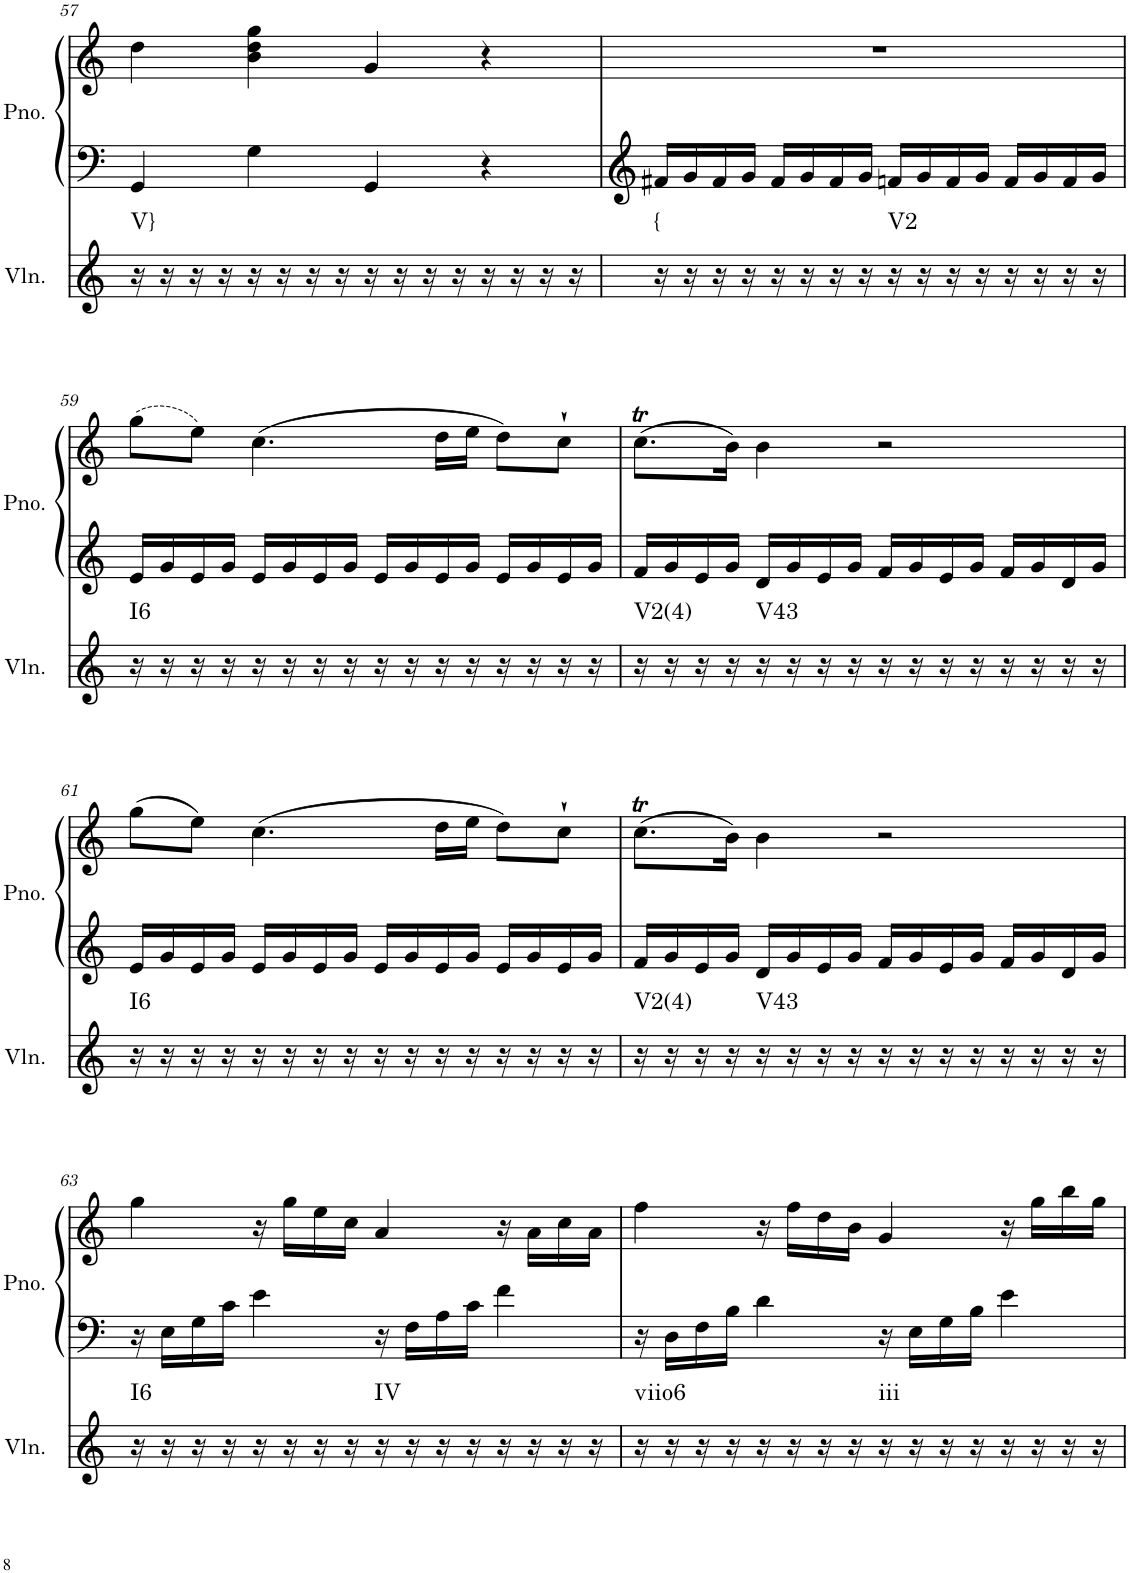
**kern	**harte	**kern	**kern
*part2	*part2	*part1	*part1
*staff3	*	*staff2	*staff1
*I"Violin	*	*I"Piano, Piano right	*
*I'Vln.	*	*I'Pno.	*
!!LO:PB:g=z
*clefG2	*	*clefF4	*clefG2
*k[]	*	*k[]	*k[]
*M4/4	*	*M4/4	*M4/4
*met(c)	*	*met(c)	*met(c)
=57	=57	=57	=57
!	!LO:H:kt=V}	!	!
16r	N	4GG/	4dd\
16r	.	.	.
16r	.	.	.
16r	.	.	.
16r	.	4G\	4b\ 4dd\ 4gg\
16r	.	.	.
16r	.	.	.
16r	.	.	.
16r	.	4GG/	4g/
16r	.	.	.
16r	.	.	.
16r	.	.	.
16r	.	4r	4r
16r	.	.	.
16r	.	.	.
16r	.	.	.
=58	=58	=58	=58
!	!LO:H:kt={	!	!
16r	N	16f#X/LL	1r
16r	.	16g/	.
16r	.	16f#/	.
16r	.	16g/JJ	.
16r	.	16f#/LL	.
16r	.	16g/	.
16r	.	16f#/	.
16r	.	16g/JJ	.
!	!LO:H:kt=V2	!	!
16r	N	16fn/LL	.
16r	.	16g/	.
16r	.	16f/	.
16r	.	16g/JJ	.
16r	.	16f/LL	.
16r	.	16g/	.
16r	.	16f/	.
16r	.	16g/JJ	.
!!LO:LB:g=z
=59	=59	=59	=59
!	!LO:H:kt=I6	!	!
16r	N	16e/LL	(8gg\L
16r	.	16g/	.
16r	.	16e/	8ee\J)
16r	.	16g/JJ	.
16r	.	16e/LL	(4.cc\
16r	.	16g/	.
16r	.	16e/	.
16r	.	16g/JJ	.
16r	.	16e/LL	.
16r	.	16g/	.
16r	.	16e/	16dd\LL
16r	.	16g/JJ	16ee\JJ
16r	.	16e/LL	8dd\L)
16r	.	16g/	.
16r	.	16e/	8cc`\J
16r	.	16g/JJ	.
=60	=60	=60	=60
!	!LO:H:kt=V2(4)	!	!
16r	N	16f/LL	(8.ccT\L
16r	.	16g/	.
16r	.	16e/	.
16r	.	16g/JJ	16b\Jk)
!	!LO:H:kt=V43	!	!
16r	N	16d/LL	4b\
16r	.	16g/	.
16r	.	16e/	.
16r	.	16g/JJ	.
16r	.	16f/LL	2r
16r	.	16g/	.
16r	.	16e/	.
16r	.	16g/JJ	.
16r	.	16f/LL	.
16r	.	16g/	.
16r	.	16d/	.
16r	.	16g/JJ	.
!!LO:LB:g=z
=61	=61	=61	=61
!	!LO:H:kt=I6	!	!
16r	N	16e/LL	(8gg\L
16r	.	16g/	.
16r	.	16e/	8ee\J)
16r	.	16g/JJ	.
16r	.	16e/LL	(4.cc\
16r	.	16g/	.
16r	.	16e/	.
16r	.	16g/JJ	.
16r	.	16e/LL	.
16r	.	16g/	.
16r	.	16e/	16dd\LL
16r	.	16g/JJ	16ee\JJ
16r	.	16e/LL	8dd\L)
16r	.	16g/	.
16r	.	16e/	8cc`\J
16r	.	16g/JJ	.
=62	=62	=62	=62
!	!LO:H:kt=V2(4)	!	!
16r	N	16f/LL	(8.ccT\L
16r	.	16g/	.
16r	.	16e/	.
16r	.	16g/JJ	16b\Jk)
!	!LO:H:kt=V43	!	!
16r	N	16d/LL	4b\
16r	.	16g/	.
16r	.	16e/	.
16r	.	16g/JJ	.
16r	.	16f/LL	2r
16r	.	16g/	.
16r	.	16e/	.
16r	.	16g/JJ	.
16r	.	16f/LL	.
16r	.	16g/	.
16r	.	16d/	.
16r	.	16g/JJ	.
!!LO:LB:g=z
=63	=63	=63	=63
!	!LO:H:kt=I6	!	!
16r	N	16r	4gg\
16r	.	16E\LL	.
16r	.	16G\	.
16r	.	16c\JJ	.
16r	.	4e\	16r
16r	.	.	16gg\LL
16r	.	.	16ee\
16r	.	.	16cc\JJ
!	!LO:H:kt=IV	!	!
16r	N	16r	4a/
16r	.	16F\LL	.
16r	.	16A\	.
16r	.	16c\JJ	.
16r	.	4f\	16r
16r	.	.	16a\LL
16r	.	.	16cc\
16r	.	.	16a\JJ
=64	=64	=64	=64
!	!LO:H:kt=viio6	!	!
16r	N	16r	4ff\
16r	.	16D\LL	.
16r	.	16F\	.
16r	.	16B\JJ	.
16r	.	4d\	16r
16r	.	.	16ff\LL
16r	.	.	16dd\
16r	.	.	16b\JJ
!	!LO:H:kt=iii	!	!
16r	N	16r	4g/
16r	.	16E\LL	.
16r	.	16G\	.
16r	.	16B\JJ	.
16r	.	4e\	16r
16r	.	.	16gg\LL
16r	.	.	16bb\
16r	.	.	16gg\JJ
=	=	=	=
*-	*-	*-	*-
